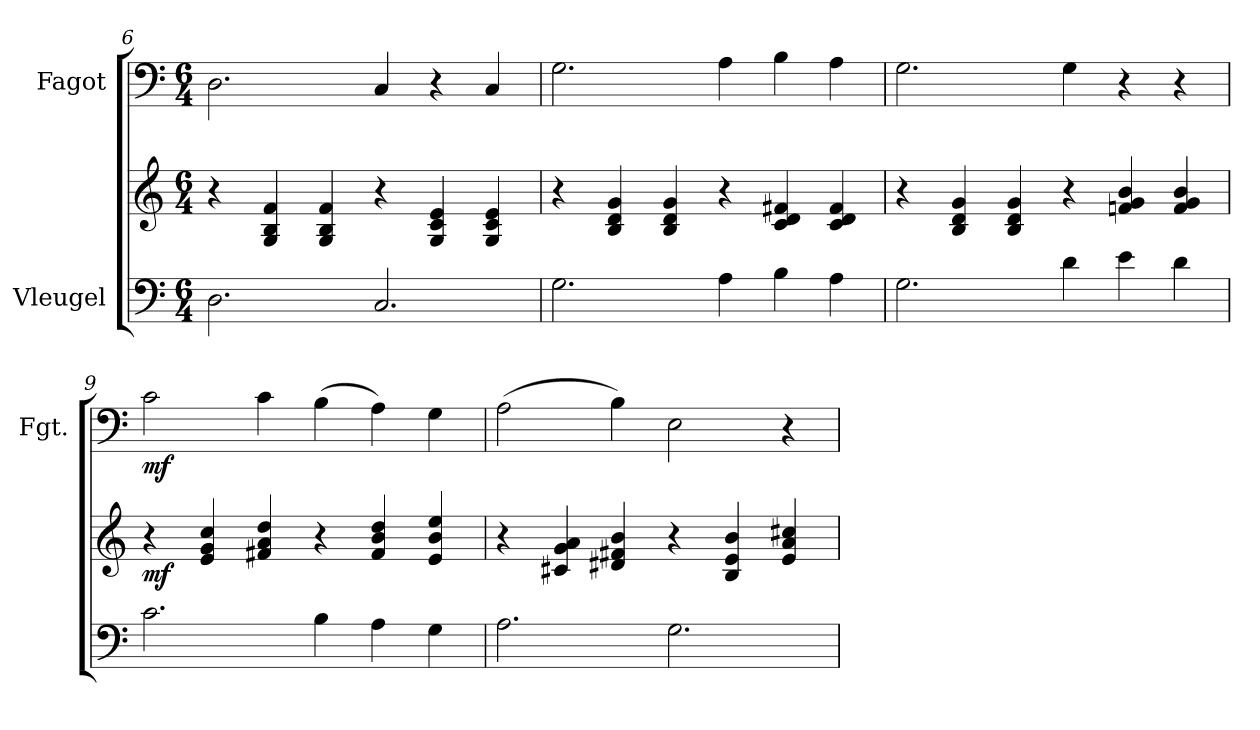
**kern	**kern	**dynam	**kern	**dynam
*part2	*part2	*part2	*part1	*part1
*staff3	*staff2	*staff2/3	*staff1	*staff1
*I"Vleugel	*	*	*I"Fagot	*
*	*	*	*I'Fgt.	*
*clefF4	*clefG2	*	*clefF4	*
*k[]	*k[]	*	*k[]	*
*M6/4	*M6/4	*	*M6/4	*
=6	=6	=6	=6	=6
2.D\	4r	.	2.D\	.
.	4G/ 4B/ 4f/	.	.	.
.	4G/ 4B/ 4f/	.	.	.
2.C/	4r	.	4C/	.
.	4G/ 4c/ 4e/	.	4r	.
.	4G/ 4c/ 4e/	.	4C/	.
!!LO:LB:g=z
=7	=7	=7	=7	=7
2.G\	4r	.	2.G\	.
.	4B/ 4d/ 4g/	.	.	.
.	4B/ 4d/ 4g/	.	.	.
4A\	4r	.	4A\	.
4B\	4c/ 4d/ 4f#X/	.	4B\	.
4A\	4c/ 4d/ 4f#/	.	4A\	.
=8	=8	=8	=8	=8
2.G\	4r	.	2.G\	.
.	4B/ 4d/ 4g/	.	.	.
.	4B/ 4d/ 4g/	.	.	.
4d\	4r	.	4G\	.
4e\	4fn/ 4g/ 4b/	.	4r	.
4d\	4f/ 4g/ 4b/	.	4r	.
=9	=9	=9	=9	=9
!	!	!LO:DY:b	!	!LO:DY:b
2.c\	4r	mf	2c\	mf
.	4e/ 4g/ 4cc/	.	.	.
.	4f#X/ 4a/ 4dd/	.	4c\	.
4B\	4r	.	(4B\	.
4A\	4f#/ 4b/ 4dd/	.	4A\)	.
4G\	4e/ 4b/ 4ee/	.	4G\	.
=10	=10	=10	=10	=10
2.A\	4r	.	(2A\	.
.	4c#X/ 4g/ 4a/	.	.	.
.	4d#X/ 4f#X/ 4b/	.	4B\)	.
2.G\	4r	.	2E\	.
.	4B/ 4e/ 4b/	.	.	.
.	4e/ 4a/ 4cc#X/	.	4r	.
=	=	=	=	=
*-	*-	*-	*-	*-
